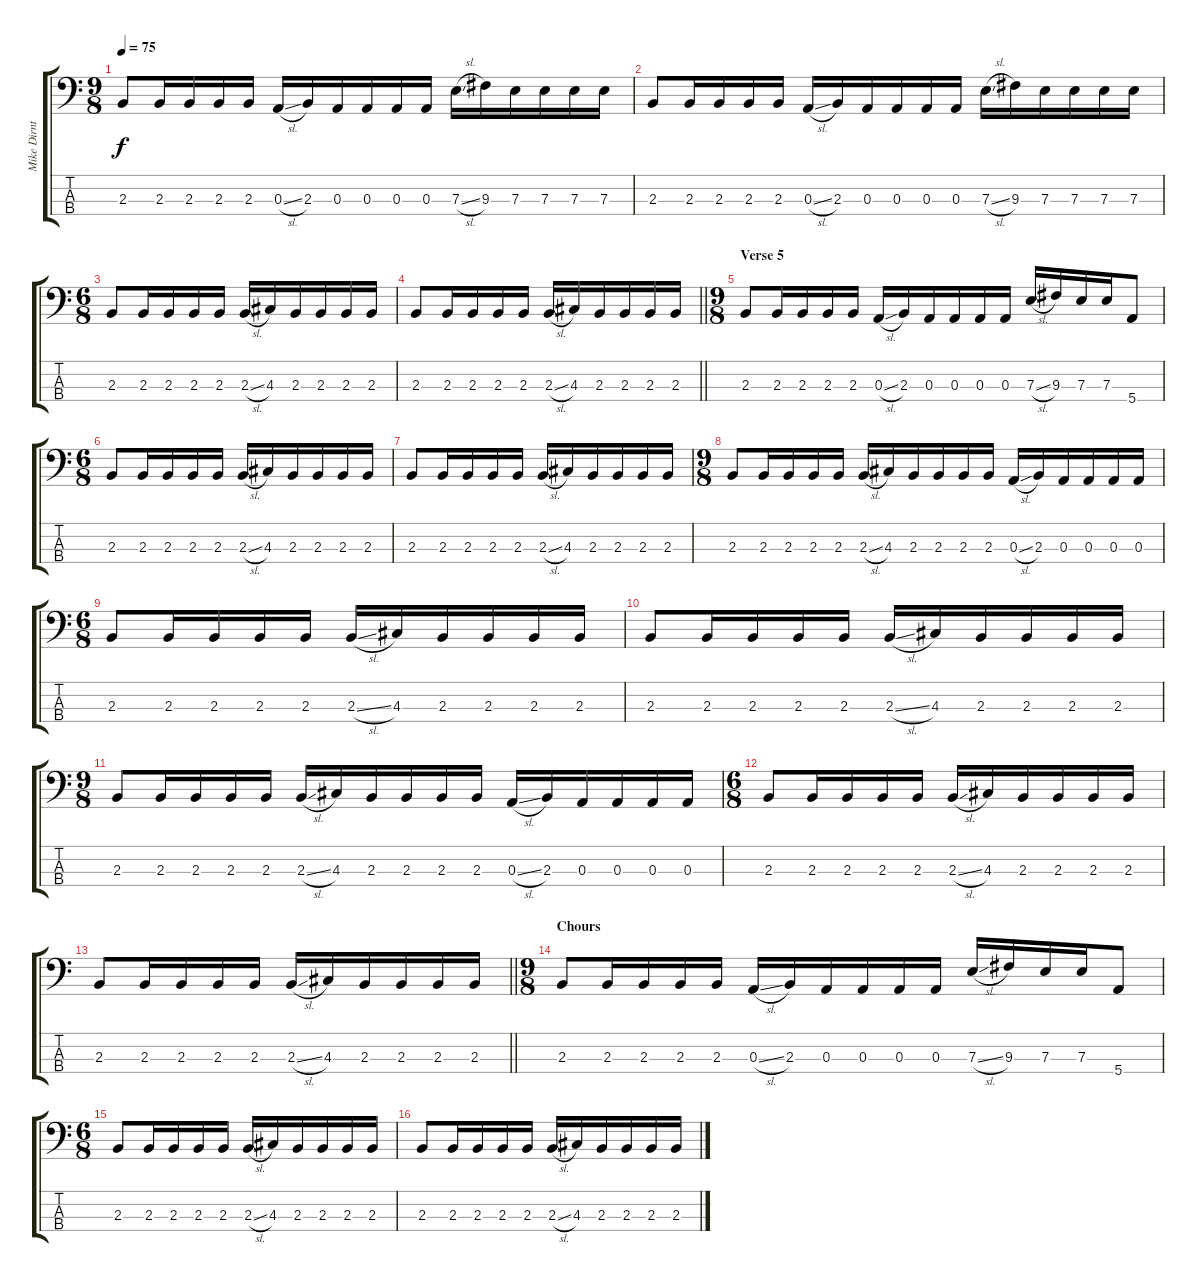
\track ("Mike Dirnt - Bass" "Mike Dirnt") {instrument electricbassfinger}
\staff {score tabs}
\tuning (G2 D2 A1 E1) {hide}
\ts (9 8)
\tempo 75
\clef f4
\ks c
2.3.8{dy f} 2.3.16 2.3.16 2.3.16 2.3.16 0.3{sl}.16 2.3.16 0.3.16 0.3.16 0.3.16 0.3.16 7.3{sl}.16 9.3.16 7.3.16 7.3.16 7.3.16 7.3.16 |
2.3.8 2.3.16 2.3.16 2.3.16 2.3.16 0.3{sl}.16 2.3.16 0.3.16 0.3.16 0.3.16 0.3.16 7.3{sl}.16 9.3.16 7.3.16 7.3.16 7.3.16 7.3.16 |
\ts (6 8)
2.3.8 2.3.16 2.3.16 2.3.16 2.3.16 2.3{sl}.16 4.3.16 2.3.16 2.3.16 2.3.16 2.3.16 |
\barLineRight lightlight
2.3.8 2.3.16 2.3.16 2.3.16 2.3.16 2.3{sl}.16 4.3.16 2.3.16 2.3.16 2.3.16 2.3.16 |
\ts (9 8)
\section ("" "Verse 5")
2.3.8 2.3.16 2.3.16 2.3.16 2.3.16 0.3{sl}.16 2.3.16 0.3.16 0.3.16 0.3.16 0.3.16 7.3{sl}.16 9.3.16 7.3.16 7.3.16 5.4.8 |
\ts (6 8)
2.3.8 2.3.16 2.3.16 2.3.16 2.3.16 2.3{sl}.16 4.3.16 2.3.16 2.3.16 2.3.16 2.3.16 |
2.3.8 2.3.16 2.3.16 2.3.16 2.3.16 2.3{sl}.16 4.3.16 2.3.16 2.3.16 2.3.16 2.3.16 |
\ts (9 8)
2.3.8 2.3.16 2.3.16 2.3.16 2.3.16 2.3{sl}.16 4.3.16 2.3.16 2.3.16 2.3.16 2.3.16 0.3{sl}.16 2.3.16 0.3.16 0.3.16 0.3.16 0.3.16 |
\ts (6 8)
2.3.8 2.3.16 2.3.16 2.3.16 2.3.16 2.3{sl}.16 4.3.16 2.3.16 2.3.16 2.3.16 2.3.16 |
2.3.8 2.3.16 2.3.16 2.3.16 2.3.16 2.3{sl}.16 4.3.16 2.3.16 2.3.16 2.3.16 2.3.16 |
\ts (9 8)
2.3.8 2.3.16 2.3.16 2.3.16 2.3.16 2.3{sl}.16 4.3.16 2.3.16 2.3.16 2.3.16 2.3.16 0.3{sl}.16 2.3.16 0.3.16 0.3.16 0.3.16 0.3.16 |
\ts (6 8)
2.3.8 2.3.16 2.3.16 2.3.16 2.3.16 2.3{sl}.16 4.3.16 2.3.16 2.3.16 2.3.16 2.3.16 |
\barLineRight lightlight
2.3.8 2.3.16 2.3.16 2.3.16 2.3.16 2.3{sl}.16 4.3.16 2.3.16 2.3.16 2.3.16 2.3.16 |
\ts (9 8)
\section ("" "Chours")
2.3.8 2.3.16 2.3.16 2.3.16 2.3.16 0.3{sl}.16 2.3.16 0.3.16 0.3.16 0.3.16 0.3.16 7.3{sl}.16 9.3.16 7.3.16 7.3.16 5.4.8 |
\ts (6 8)
2.3.8 2.3.16 2.3.16 2.3.16 2.3.16 2.3{sl}.16 4.3.16 2.3.16 2.3.16 2.3.16 2.3.16 |
2.3.8 2.3.16 2.3.16 2.3.16 2.3.16 2.3{sl}.16 4.3.16 2.3.16 2.3.16 2.3.16 2.3.16
